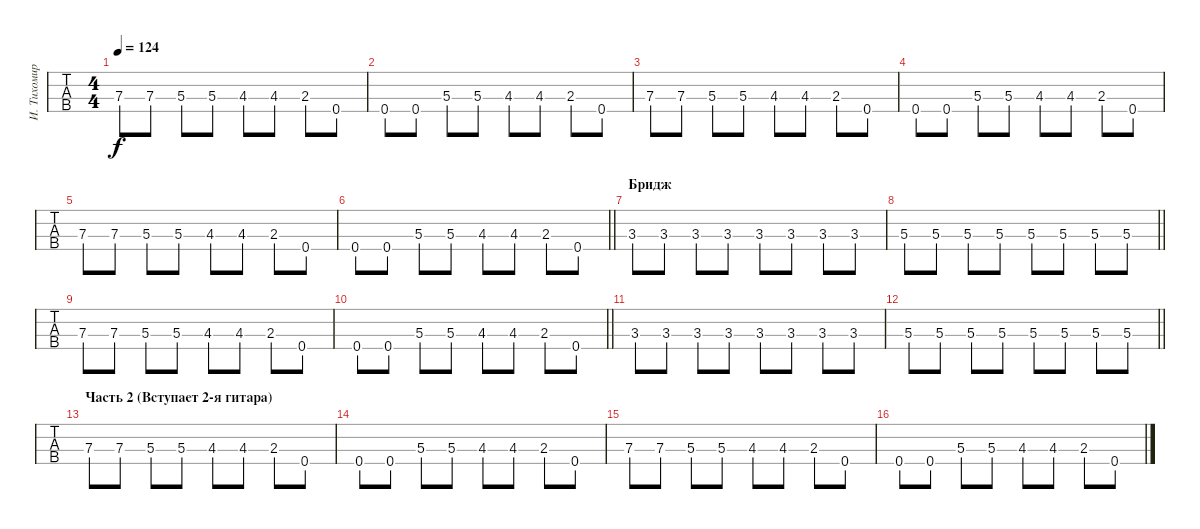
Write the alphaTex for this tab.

\track ("И. Тихомиров" "И. Тихомир") {instrument electricbassfinger}
\staff {tabs}
\tuning (G2 D2 A1 E1) {hide}
\ts (4 4)
\tempo 124
\clef f4
\ks c
7.3.8{dy f} 7.3.8 5.3.8 5.3.8 4.3.8 4.3.8 2.3.8 0.4.8 |
0.4.8 0.4.8 5.3.8 5.3.8 4.3.8 4.3.8 2.3.8 0.4.8 |
7.3.8 7.3.8 5.3.8 5.3.8 4.3.8 4.3.8 2.3.8 0.4.8 |
0.4.8 0.4.8 5.3.8 5.3.8 4.3.8 4.3.8 2.3.8 0.4.8 |
7.3.8 7.3.8 5.3.8 5.3.8 4.3.8 4.3.8 2.3.8 0.4.8 |
\barLineRight lightlight
0.4.8 0.4.8 5.3.8 5.3.8 4.3.8 4.3.8 2.3.8 0.4.8 |
\section ("" "Бридж")
3.3.8 3.3.8 3.3.8 3.3.8 3.3.8 3.3.8 3.3.8 3.3.8 |
\barLineRight lightlight
5.3.8 5.3.8 5.3.8 5.3.8 5.3.8 5.3.8 5.3.8 5.3.8 |
7.3.8 7.3.8 5.3.8 5.3.8 4.3.8 4.3.8 2.3.8 0.4.8 |
\barLineRight lightlight
0.4.8 0.4.8 5.3.8 5.3.8 4.3.8 4.3.8 2.3.8 0.4.8 |
3.3.8 3.3.8 3.3.8 3.3.8 3.3.8 3.3.8 3.3.8 3.3.8 |
\barLineRight lightlight
5.3.8 5.3.8 5.3.8 5.3.8 5.3.8 5.3.8 5.3.8 5.3.8 |
\section ("" "Часть 2 (Вступает 2-я гитара)")
7.3.8 7.3.8 5.3.8 5.3.8 4.3.8 4.3.8 2.3.8 0.4.8 |
0.4.8 0.4.8 5.3.8 5.3.8 4.3.8 4.3.8 2.3.8 0.4.8 |
7.3.8 7.3.8 5.3.8 5.3.8 4.3.8 4.3.8 2.3.8 0.4.8 |
0.4.8 0.4.8 5.3.8 5.3.8 4.3.8 4.3.8 2.3.8 0.4.8
